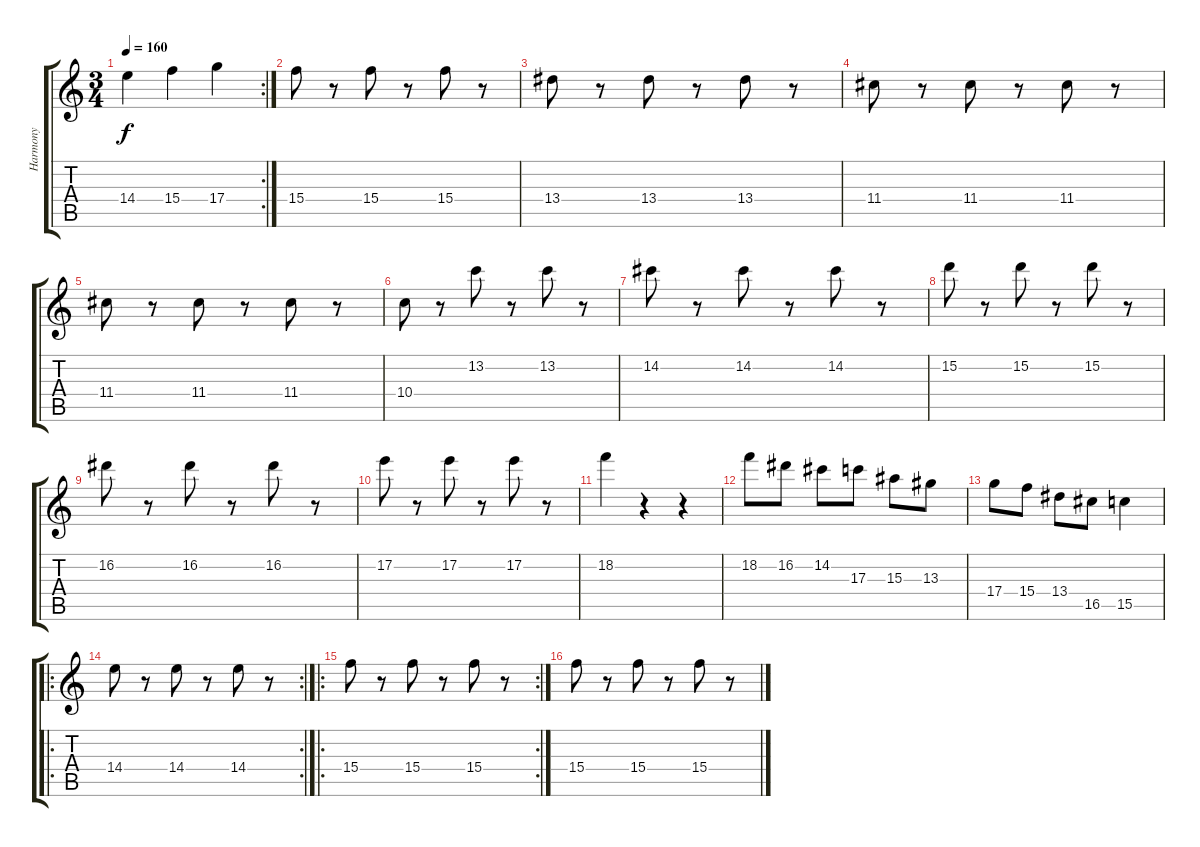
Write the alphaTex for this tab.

\track ("Harmony" "Harmony") {instrument overdrivenguitar}
\staff {score tabs}
\tuning (E4 B3 G3 D3 A2 E2) {hide}
\rc 2
\ts (3 4)
\tempo 160
\clef g2
\ks c
14.4.4{dy f} 15.4.4 17.4.4 |
15.4.8 r.8 15.4.8 r.8 15.4.8 r.8 |
13.4.8 r.8 13.4.8 r.8 13.4.8 r.8 |
11.4.8 r.8 11.4.8 r.8 11.4.8 r.8 |
11.4.8 r.8 11.4.8 r.8 11.4.8 r.8 |
10.4.8 r.8 13.2.8 r.8 13.2.8 r.8 |
14.2.8 r.8 14.2.8 r.8 14.2.8 r.8 |
15.2.8 r.8 15.2.8 r.8 15.2.8 r.8 |
16.2.8 r.8 16.2.8 r.8 16.2.8 r.8 |
17.2.8 r.8 17.2.8 r.8 17.2.8 r.8 |
18.2.4 r.4 r.4 |
18.2.8 16.2.8 14.2.8 17.3.8 15.3.8 13.3.8 |
17.4.8 15.4.8 13.4.8 16.5.8 15.5.4 |
\ro
\rc 2
14.4.8 r.8 14.4.8 r.8 14.4.8 r.8 |
\ro
\rc 2
15.4.8 r.8 15.4.8 r.8 15.4.8 r.8 |
15.4.8 r.8 15.4.8 r.8 15.4.8 r.8
